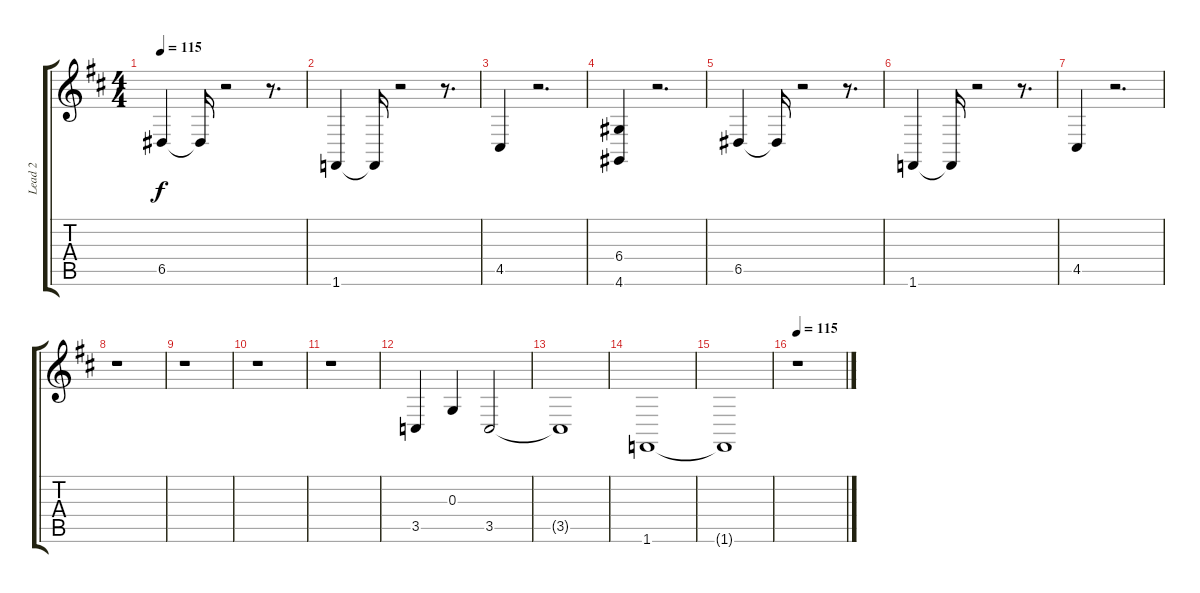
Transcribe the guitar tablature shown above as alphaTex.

\track ("Lead 2" "Lead 2") {instrument lead2sawtooth}
\staff {score tabs}
\tuning (E4 B3 G3 D3 A2 E2) {hide}
\ts (4 4)
\tempo 115
\clef g2
\ks bminor
6.5.4{dy f} 6.5{t}.16 r.2 r.8{d} |
1.6.4 1.6{t}.16 r.2 r.8{d} |
4.5.4 r.2{d} |
(6.4 4.6).4 r.2{d} |
6.5.4 6.5{t}.16 r.2 r.8{d} |
1.6.4 1.6{t}.16 r.2 r.8{d} |
4.5.4 r.2{d} |
r.1 |
r.1 |
r.1 |
r.1 |
3.5.4 0.3.4 3.5.2 |
3.5{t}.1 |
1.6.1 |
1.6{t}.1 |
\tempo 115
r.1
